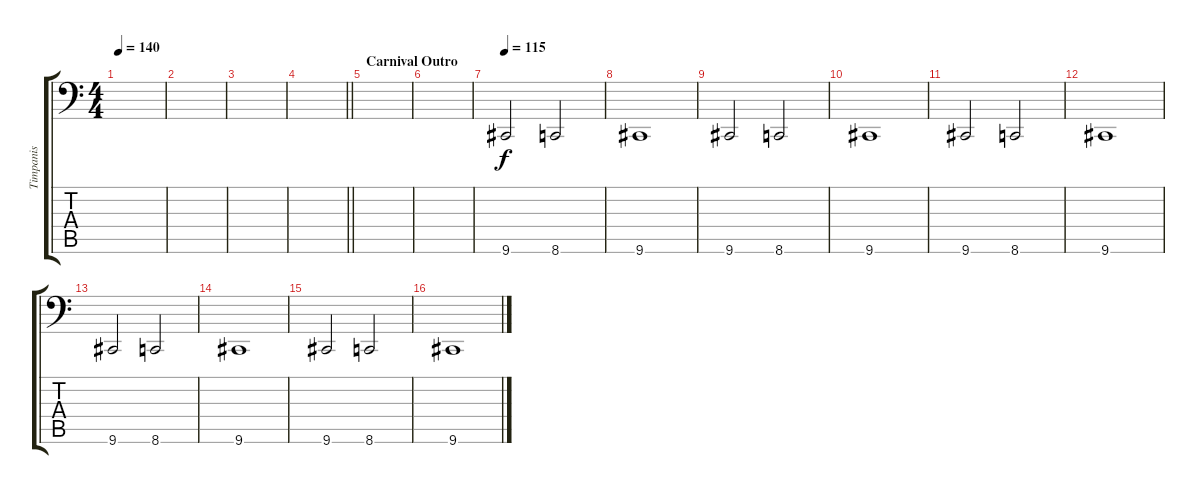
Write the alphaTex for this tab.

\track ("Timpanis" "Timpanis") {instrument timpani}
\staff {score tabs}
\tuning (E3 B2 G2 D2 A1 E1) {hide}
\ts (4 4)
\tempo 140
\clef f4
\ks c
|
|
|
\barLineRight lightlight
|
\section ("" "Carnival Outro")
|
|
\tempo 115
9.6.2 8.6.2 |
9.6.1 |
9.6.2 8.6.2 |
9.6.1 |
9.6.2 8.6.2 |
9.6.1 |
9.6.2 8.6.2 |
9.6.1 |
9.6.2 8.6.2 |
9.6.1
